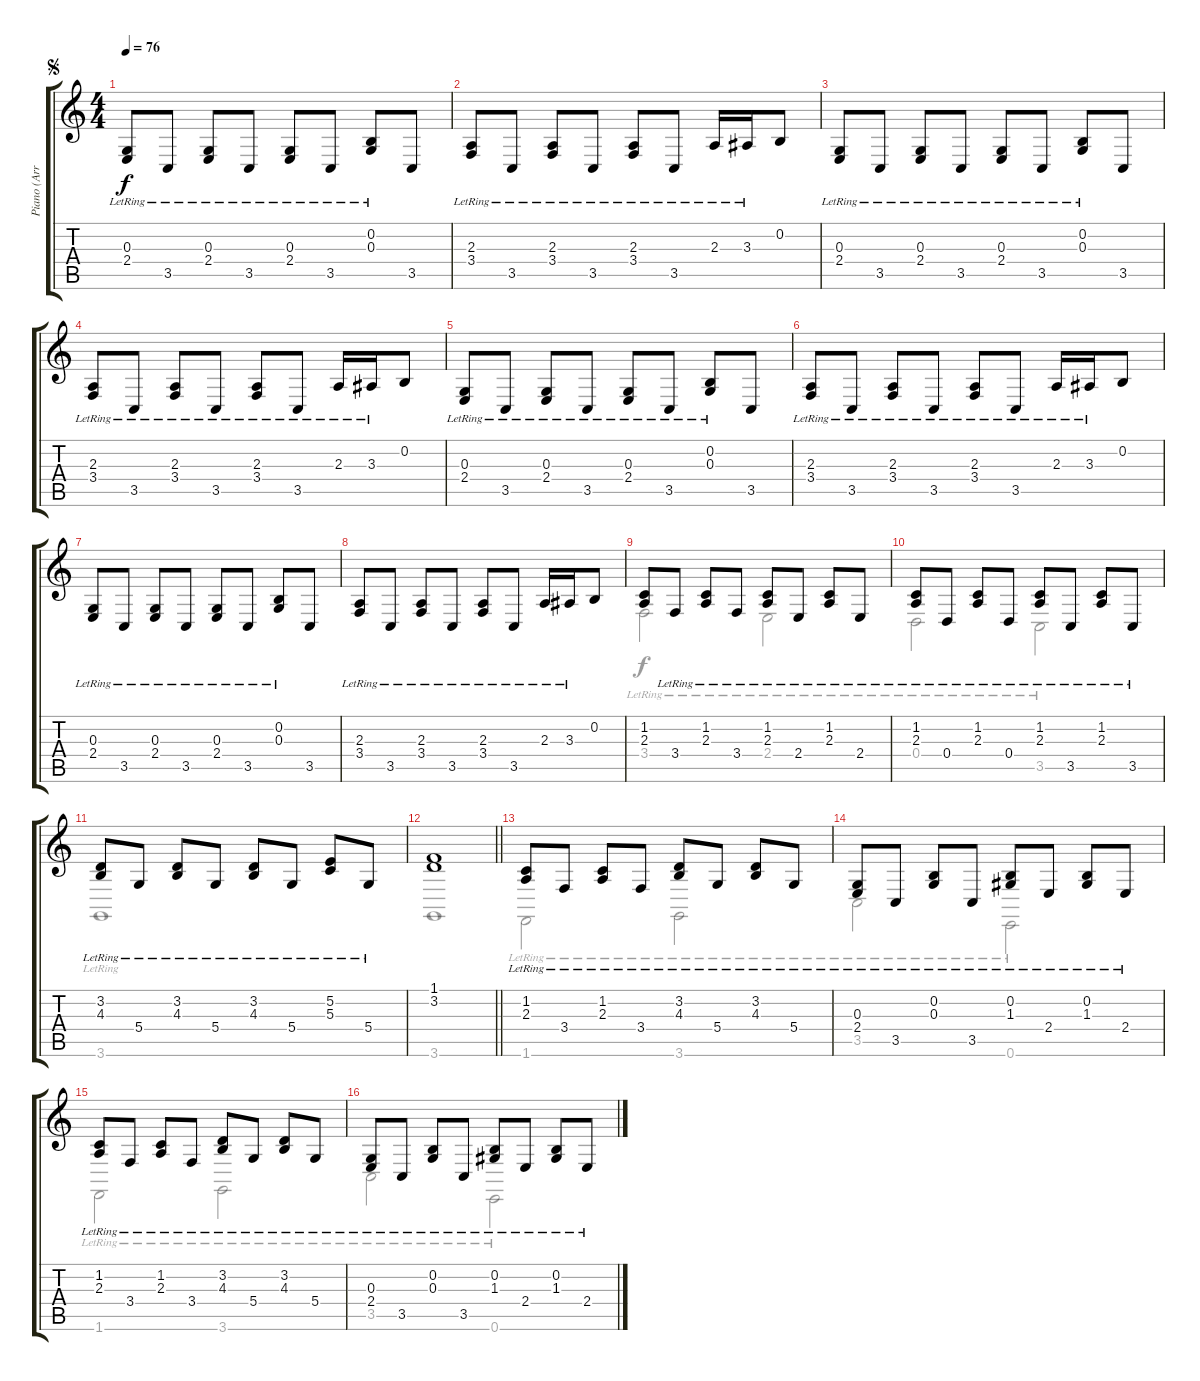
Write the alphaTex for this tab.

\track ("Piano (Arr. for guitar)" "Piano (Arr") {instrument acousticgrandpiano}
\staff {score tabs}
\tuning (E4 B3 G3 D3 A2 E2) {hide}
\voice
\ts (4 4)
\jump segno
\tempo 76
\clef g2
\ks c
(0.3{lr} 2.4{lr}).8{dy f} 3.5{lr}.8 (0.3{lr} 2.4{lr}).8 3.5{lr}.8 (0.3{lr} 2.4{lr}).8 3.5{lr}.8 (0.2{lr} 0.3{lr}).8 3.5.8 |
(2.3{lr} 3.4{lr}).8 3.5{lr}.8 (2.3{lr} 3.4{lr}).8 3.5{lr}.8 (2.3{lr} 3.4{lr}).8 3.5{lr}.8 2.3{lr}.16 3.3{lr}.16 0.2.8 |
(0.3{lr} 2.4{lr}).8 3.5{lr}.8 (0.3{lr} 2.4{lr}).8 3.5{lr}.8 (0.3{lr} 2.4{lr}).8 3.5{lr}.8 (0.2{lr} 0.3{lr}).8 3.5.8 |
(2.3{lr} 3.4{lr}).8 3.5{lr}.8 (2.3{lr} 3.4{lr}).8 3.5{lr}.8 (2.3{lr} 3.4{lr}).8 3.5{lr}.8 2.3{lr}.16 3.3{lr}.16 0.2.8 |
(0.3{lr} 2.4{lr}).8 3.5{lr}.8 (0.3{lr} 2.4{lr}).8 3.5{lr}.8 (0.3{lr} 2.4{lr}).8 3.5{lr}.8 (0.2{lr} 0.3{lr}).8 3.5.8 |
(2.3{lr} 3.4{lr}).8 3.5{lr}.8 (2.3{lr} 3.4{lr}).8 3.5{lr}.8 (2.3{lr} 3.4{lr}).8 3.5{lr}.8 2.3{lr}.16 3.3{lr}.16 0.2.8 |
(0.3{lr} 2.4{lr}).8 3.5{lr}.8 (0.3{lr} 2.4{lr}).8 3.5{lr}.8 (0.3{lr} 2.4{lr}).8 3.5{lr}.8 (0.2{lr} 0.3{lr}).8 3.5.8 |
(2.3{lr} 3.4{lr}).8 3.5{lr}.8 (2.3{lr} 3.4{lr}).8 3.5{lr}.8 (2.3{lr} 3.4{lr}).8 3.5{lr}.8 2.3{lr}.16 3.3{lr}.16 0.2.8 |
(1.2 2.3).8 3.4{lr}.8 (1.2{lr} 2.3{lr}).8 3.4{lr}.8 (1.2{lr} 2.3{lr}).8 2.4{lr}.8 (1.2{lr} 2.3{lr}).8 2.4{lr}.8 |
(1.2{lr} 2.3{lr}).8 0.4{lr}.8 (1.2{lr} 2.3{lr}).8 0.4{lr}.8 (1.2{lr} 2.3{lr}).8 3.5{lr}.8 (1.2{lr} 2.3{lr}).8 3.5{lr}.8 |
(3.2{lr} 4.3{lr}).8 5.4{lr}.8 (3.2{lr} 4.3{lr}).8 5.4{lr}.8 (3.2{lr} 4.3{lr}).8 5.4{lr}.8 (5.2{lr} 5.3{lr}).8 5.4{lr}.8 |
\barLineRight lightlight
(1.1 3.2).1 |
(1.2{lr} 2.3{lr}).8 3.4{lr}.8 (1.2{lr} 2.3{lr}).8 3.4{lr}.8 (3.2{lr} 4.3{lr}).8 5.4{lr}.8 (3.2{lr} 4.3{lr}).8 5.4{lr}.8 |
(0.3{lr} 2.4{lr}).8 3.5{lr}.8 (0.2{lr} 0.3{lr}).8 3.5{lr}.8 (0.2{lr} 1.3{lr}).8 2.4{lr}.8 (0.2{lr} 1.3{lr}).8 2.4{lr}.8 |
(1.2{lr} 2.3{lr}).8 3.4{lr}.8 (1.2{lr} 2.3{lr}).8 3.4{lr}.8 (3.2{lr} 4.3{lr}).8 5.4{lr}.8 (3.2{lr} 4.3{lr}).8 5.4{lr}.8 |
(0.3{lr} 2.4{lr}).8 3.5{lr}.8 (0.2{lr} 0.3{lr}).8 3.5{lr}.8 (0.2{lr} 1.3{lr}).8 2.4{lr}.8 (0.2{lr} 1.3{lr}).8 2.4{lr}.8
\voice
\clef g2
\ottava regular
\simile none
\ks c
|
|
|
|
|
|
|
|
3.4{lr}.2 2.4{lr}.2 |
0.4{lr}.2 3.5{lr}.2 |
3.6{lr}.1 |
\barLineRight lightlight
3.6.1 |
1.6{lr}.2 3.6{lr}.2 |
3.5{lr}.2 0.6{lr}.2 |
1.6{lr}.2 3.6{lr}.2 |
3.5{lr}.2 0.6{lr}.2
